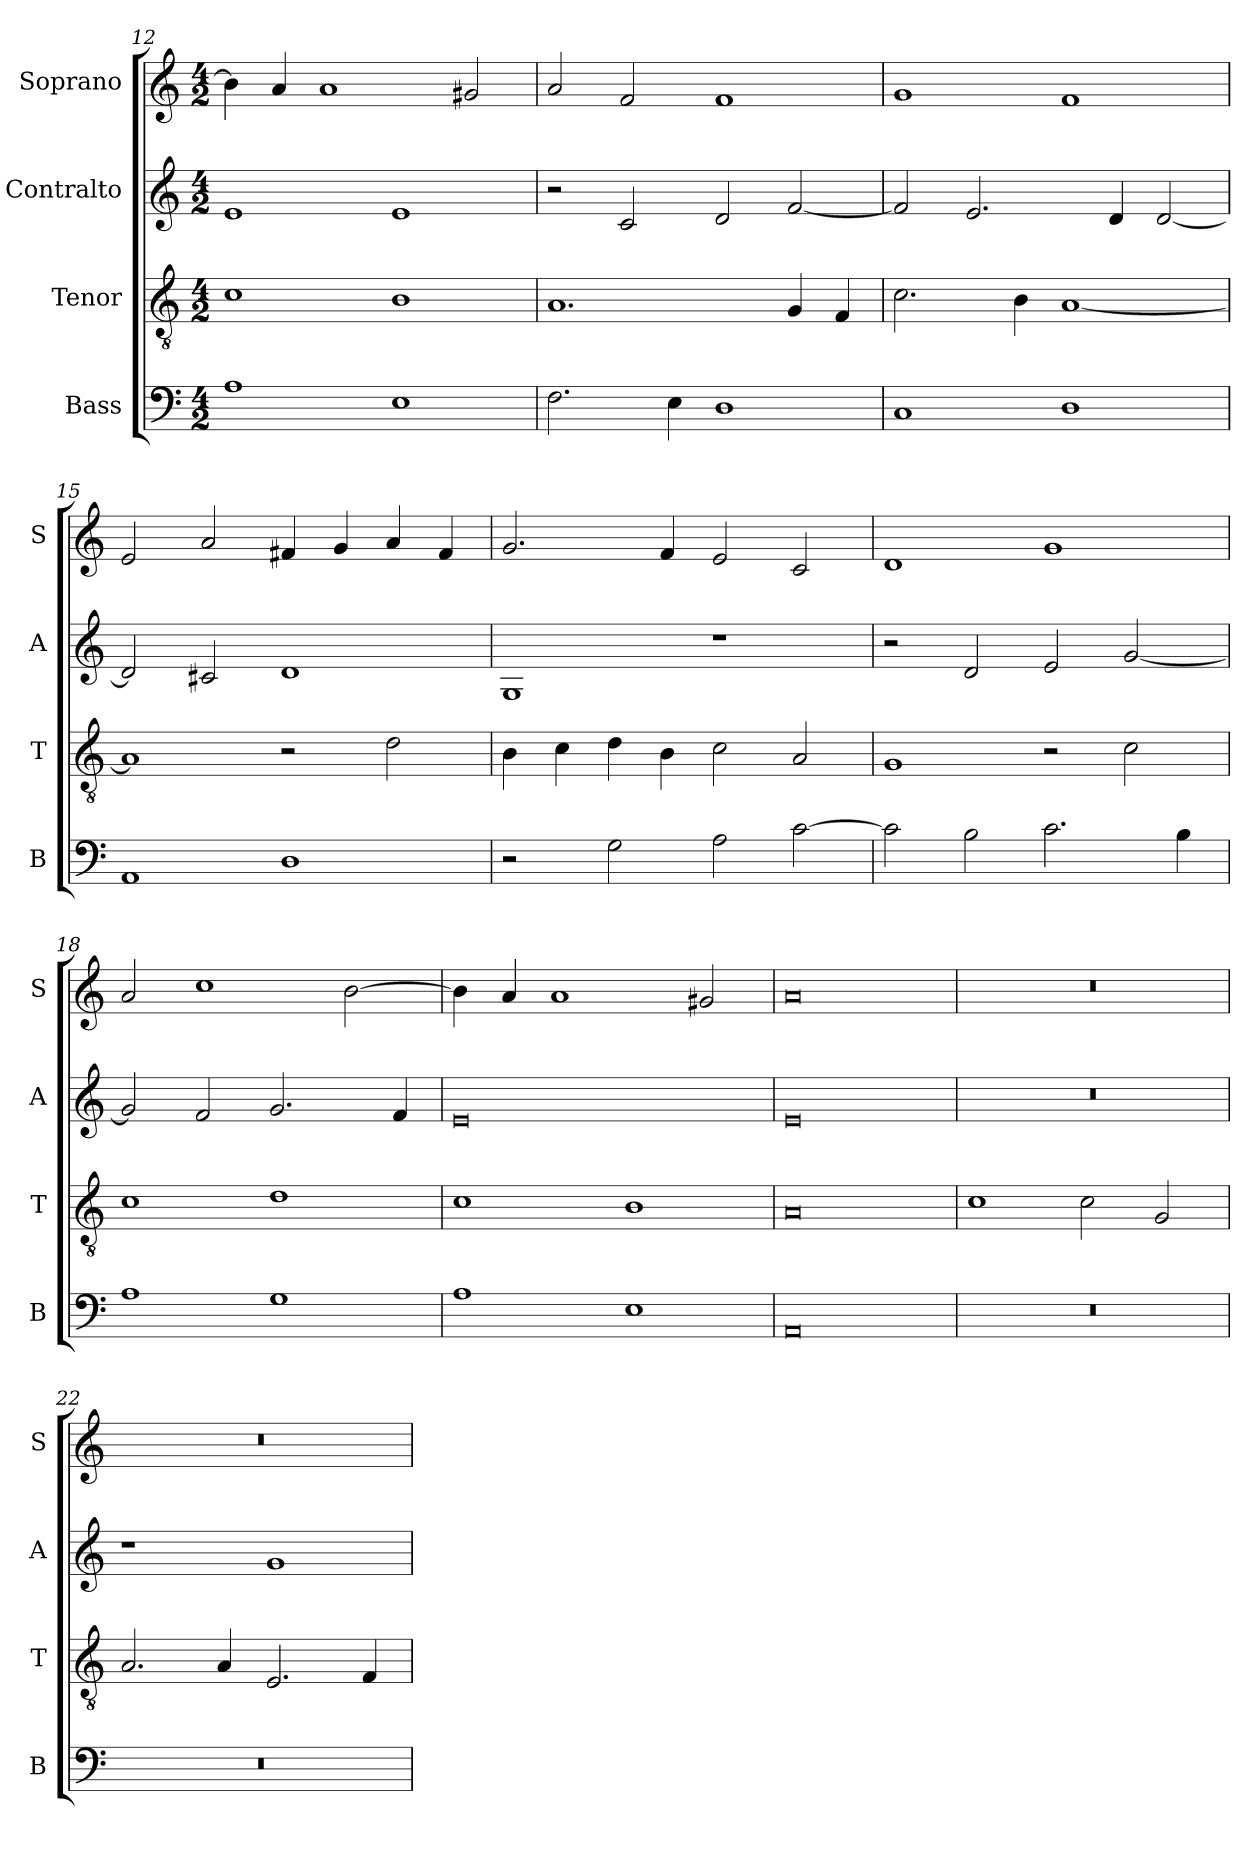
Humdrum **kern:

**kern	**kern	**kern	**kern
*part4	*part3	*part2	*part1
*staff4	*staff3	*staff2	*staff1
*I"Bass	*I"Tenor	*I"Contralto	*I"Soprano
*I'B	*I'T	*I'A	*I'S
*clefF4	*clefGv2	*clefG2	*clefG2
*k[]	*k[]	*k[]	*k[]
*E:phr	*E:phr	*E:phr	*E:phr
*M4/2	*M4/2	*M4/2	*M4/2
=12	=12	=12	=12
1A	1c	1e	4b]
.	.	.	4a
.	.	.	1a
1E	1B	1e	.
.	.	.	2g#X
=13	=13	=13	=13
2.F	1.A	2r	2a
.	.	2c	2f
4E	.	.	.
1D	.	2d	1f
.	4G	[2f	.
.	4F	.	.
=14	=14	=14	=14
1C	2.c	2f]	1g
.	.	2.e	.
.	4B	.	.
1D	[1A	.	1f
.	.	4d	.
.	.	[2d	.
=15	=15	=15	=15
1AA	1A]	2d]	2e
.	.	2c#X	2a
1D	2r	1d	4f#X
.	.	.	4g
.	2d	.	4a
.	.	.	4f#
=16	=16	=16	=16
2r	4B	1G	2.g
.	4c	.	.
2G	4d	.	.
.	4B	.	4f
2A	2c	1r	2e
[2c	2A	.	2c
=17	=17	=17	=17
2c]	1G	2r	1d
2B	.	2d	.
2.c	2r	2e	1g
.	2c	[2g	.
4B	.	.	.
=18	=18	=18	=18
1A	1c	2g]	2a
.	.	2f	1cc
1G	1d	2.g	.
.	.	.	[2b
.	.	4f	.
=19	=19	=19	=19
1A	1c	0e	4b]
.	.	.	4a
.	.	.	1a
1E	1B	.	.
.	.	.	2g#X
=20	=20	=20	=20
0AA	0A	0e	0a
=21	=21	=21	=21
0r	1c	0r	0r
.	2c	.	.
.	2G	.	.
=22	=22	=22	=22
0r	2.A	1r	0r
.	4A	.	.
.	2.E	1g	.
.	4F	.	.
=	=	=	=
*-	*-	*-	*-
